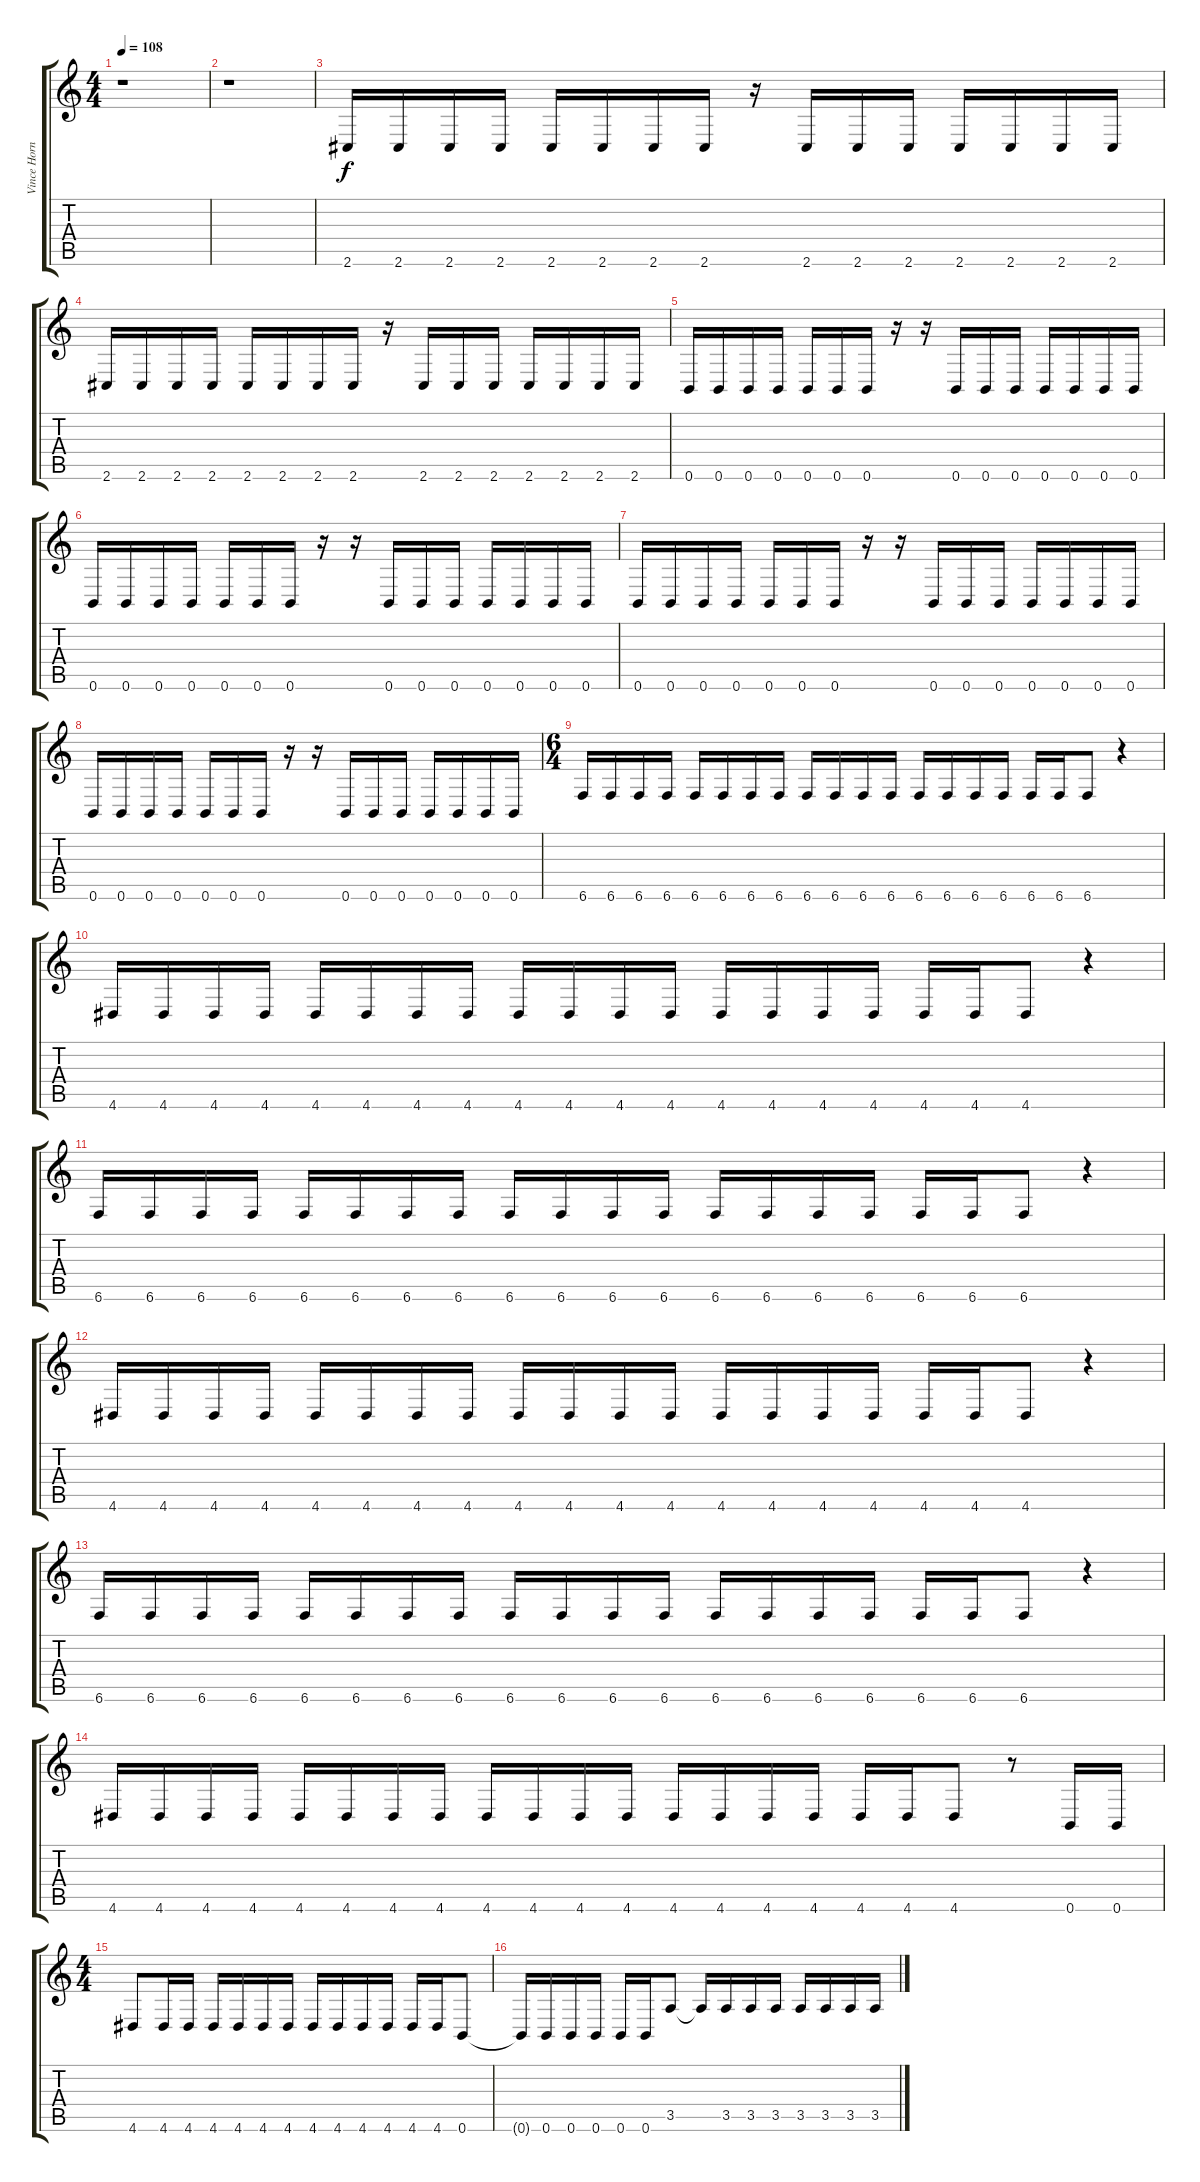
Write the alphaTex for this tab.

\track ("Vince Hornsby - Bass" "Vince Horn") {instrument electricbassfinger}
\staff {score tabs}
\tuning (Db4 Ab3 E3 B2 Gb2 B1) {hide}
\ts (4 4)
\tempo 108
\clef g2
\ks c
r.1{dy f} |
r.1 |
2.6.16 2.6.16 2.6.16 2.6.16 2.6.16 2.6.16 2.6.16 2.6.16 r.16 2.6.16 2.6.16 2.6.16 2.6.16 2.6.16 2.6.16 2.6.16 |
2.6.16 2.6.16 2.6.16 2.6.16 2.6.16 2.6.16 2.6.16 2.6.16 r.16 2.6.16 2.6.16 2.6.16 2.6.16 2.6.16 2.6.16 2.6.16 |
0.6.16 0.6.16 0.6.16 0.6.16 0.6.16 0.6.16 0.6.16 r.16 r.16 0.6.16 0.6.16 0.6.16 0.6.16 0.6.16 0.6.16 0.6.16 |
0.6.16 0.6.16 0.6.16 0.6.16 0.6.16 0.6.16 0.6.16 r.16 r.16 0.6.16 0.6.16 0.6.16 0.6.16 0.6.16 0.6.16 0.6.16 |
0.6.16 0.6.16 0.6.16 0.6.16 0.6.16 0.6.16 0.6.16 r.16 r.16 0.6.16 0.6.16 0.6.16 0.6.16 0.6.16 0.6.16 0.6.16 |
0.6.16 0.6.16 0.6.16 0.6.16 0.6.16 0.6.16 0.6.16 r.16 r.16 0.6.16 0.6.16 0.6.16 0.6.16 0.6.16 0.6.16 0.6.16 |
\ts (6 4)
6.6.16 6.6.16 6.6.16 6.6.16 6.6.16 6.6.16 6.6.16 6.6.16 6.6.16 6.6.16 6.6.16 6.6.16 6.6.16 6.6.16 6.6.16 6.6.16 6.6.16 6.6.16 6.6.8 r.4 |
4.6.16 4.6.16 4.6.16 4.6.16 4.6.16 4.6.16 4.6.16 4.6.16 4.6.16 4.6.16 4.6.16 4.6.16 4.6.16 4.6.16 4.6.16 4.6.16 4.6.16 4.6.16 4.6.8 r.4 |
6.6.16 6.6.16 6.6.16 6.6.16 6.6.16 6.6.16 6.6.16 6.6.16 6.6.16 6.6.16 6.6.16 6.6.16 6.6.16 6.6.16 6.6.16 6.6.16 6.6.16 6.6.16 6.6.8 r.4 |
4.6.16 4.6.16 4.6.16 4.6.16 4.6.16 4.6.16 4.6.16 4.6.16 4.6.16 4.6.16 4.6.16 4.6.16 4.6.16 4.6.16 4.6.16 4.6.16 4.6.16 4.6.16 4.6.8 r.4 |
6.6.16 6.6.16 6.6.16 6.6.16 6.6.16 6.6.16 6.6.16 6.6.16 6.6.16 6.6.16 6.6.16 6.6.16 6.6.16 6.6.16 6.6.16 6.6.16 6.6.16 6.6.16 6.6.8 r.4 |
4.6.16 4.6.16 4.6.16 4.6.16 4.6.16 4.6.16 4.6.16 4.6.16 4.6.16 4.6.16 4.6.16 4.6.16 4.6.16 4.6.16 4.6.16 4.6.16 4.6.16 4.6.16 4.6.8 r.8 0.6.16 0.6.16 |
\ts (4 4)
4.6.8 4.6.16 4.6.16 4.6.16 4.6.16 4.6.16 4.6.16 4.6.16 4.6.16 4.6.16 4.6.16 4.6.16 4.6.16 0.6.8 |
0.6{t}.16 0.6.16 0.6.16 0.6.16 0.6.16 0.6.16 3.5.8 3.5{t}.16 3.5.16 3.5.16 3.5.16 3.5.16 3.5.16 3.5.16 3.5.16
